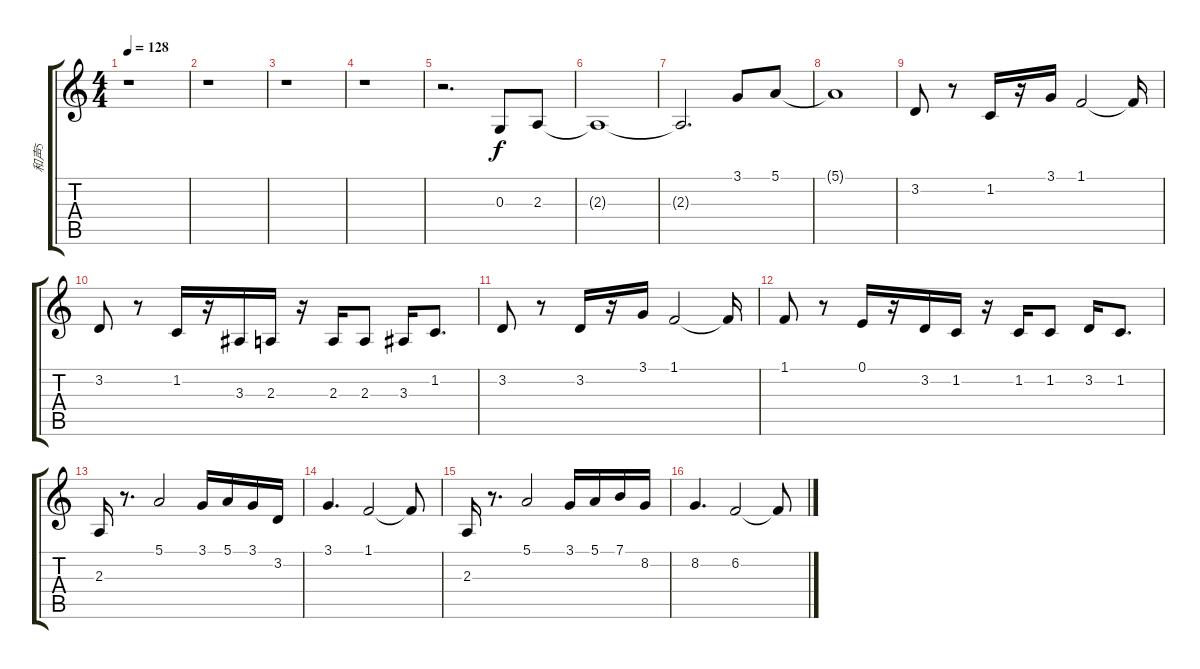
\track ("和声5" "和声5") {instrument brasssection}
\staff {score tabs}
\tuning (E4 B3 G3 D3 A2 E2) {hide}
\ts (4 4)
\tempo 128
\clef g2
\ks c
r.1{dy f} |
r.1 |
r.1 |
r.1 |
r.2{d} 0.3.8{instrument brasssection} 2.3.8 |
2.3{t}.1 |
2.3{t}.2{d} 3.1.8{volume 16} 5.1.8 |
5.1{t}.1 |
3.2.8{volume 16 instrument overdrivenguitar} r.8 1.2.16 r.16 3.1.16 1.1.2 1.1{t}.16 |
3.2.8 r.8 1.2.16 r.16 3.3.16 2.3.16 r.16 2.3.16 2.3.8 3.3.16 1.2.8{d} |
3.2.8 r.8 3.2.16 r.16 3.1.16 1.1.2 1.1{t}.16 |
1.1.8 r.8 0.1.16 r.16 3.2.16 1.2.16 r.16 1.2.16 1.2.8 3.2.16 1.2.8{d} |
2.3.16 r.8{d} 5.1.2 3.1.16 5.1.16 3.1.16 3.2.16 |
3.1.4{d} 1.1.2 1.1{t}.8 |
2.3.16 r.8{d} 5.1.2 3.1.16 5.1.16 7.1.16 8.2.16 |
8.2.4{d} 6.2.2 6.2{t}.8
